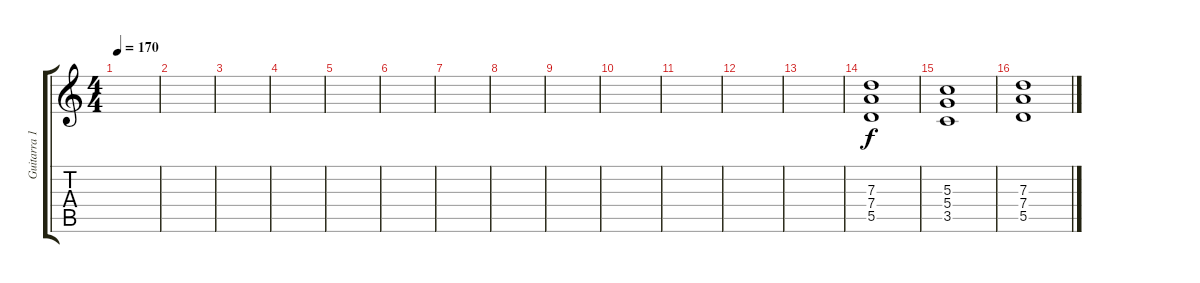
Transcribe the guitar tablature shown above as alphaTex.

\track ("Guitarra 1" "Guitarra 1") {instrument overdrivenguitar}
\staff {score tabs}
\tuning (E4 B3 G3 D3 A2 E2) {hide}
\ts (4 4)
\tempo 170
\clef g2
\ks c
|
|
|
|
|
|
|
|
|
|
|
|
|
(7.3 7.4 5.5).1 |
(5.3 5.4 3.5).1 |
(7.3 7.4 5.5).1
